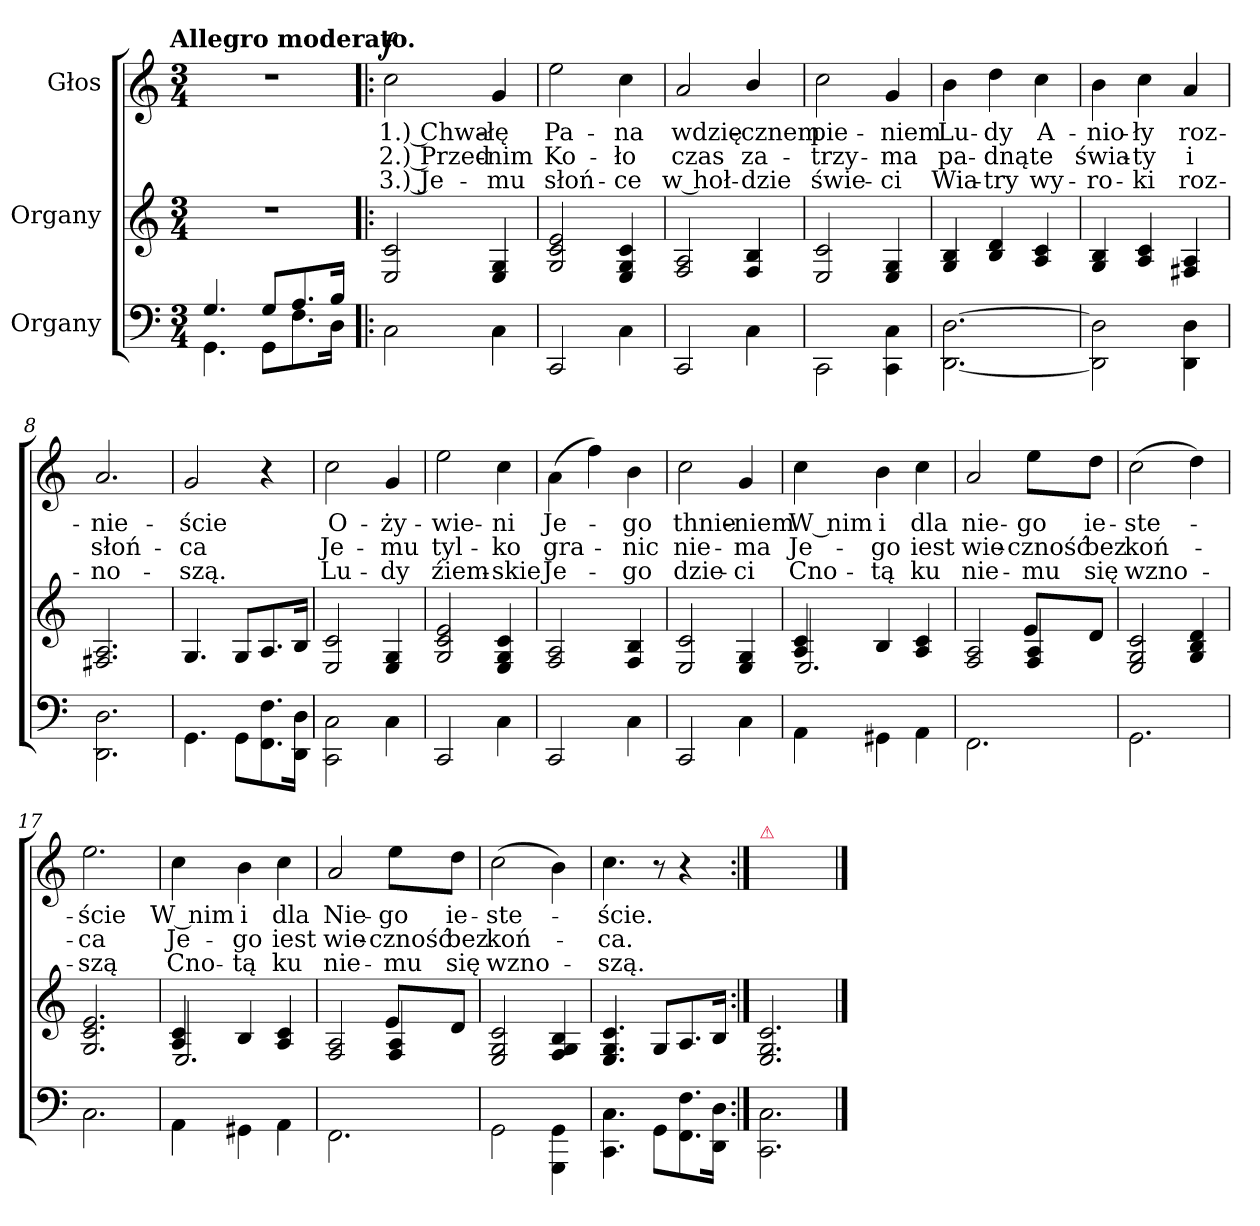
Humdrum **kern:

**kern	**kern	**kern	**text	**text	**text	**dynam
*part3	*part2	*part1	*part1	*part1	*part1	*part1
*staff3	*staff2	*staff1	*staff1	*staff1	*staff1	*staff1
*I"Organy	*I"Organy	*I"Głos	*	*	*	*
*clefF4	*clefG2	*clefG2	*	*	*	*
*k[]	*k[]	*k[]	*	*	*	*
!!LO:TX:omd:t=Allegro moderato.
*M3/4	*M3/4	*M3/4	*	*	*	*
*MM132	*MM132	*MM132	*	*	*	*
=1	=1	=1	=1	=1	=1	=1
*^	*	*	*	*	*	*
4.G/	4.GG\	2.r	2.r	.	.	.	.
8G/L	8GG\L	.	.	.	.	.	.
8.A/	8.F\	.	.	.	.	.	.
16B/Jk	16D\Jk	.	.	.	.	.	.
=2!|:	=2!|:	=2!|:	=2!|:	=2!|:	=2!|:	=2!|:	=2!|:
!	!	!	!	!	!	!	!LO:DY:a
*v	*v	*	*	*	*	*	*
2C\	2E/ 2c/	2cc\	1.) Chwa-	2.) Przed-	3.) Je-	f
4C\	4E/ 4G/	4g/	-łę	-nim	-mu	.
=3	=3	=3	=3	=3	=3	=3
2CC/	2G/ 2c/ 2e/	2ee\	Pa-	Ko-	słoń-	.
4C\	4E/ 4G/ 4c/	4cc\	-na	-ło	-ce	.
=4	=4	=4	=4	=4	=4	=4
2CC/	2F/ 2A/	2a/	wdzię-	czas	w hoł-	.
4C\	4F/ 4B/	4b/	-cznem	za-	-dzie	.
=5	=5	=5	=5	=5	=5	=5
2CC\	2E/ 2c/	2cc\	pie-	-trzy-	świe-	.
4CC\ 4C\	4E/ 4G/	4g/	-niem	-ma	-ci	.
=6	=6	=6	=6	=6	=6	=6
[2.DD\ [2.D\	4G/ 4B/	4b\	Lu-	pa-	Wia-	.
.	4B/ 4d/	4dd\	-dy	-dną	-try	.
.	4A/ 4c/	4cc\	A-	te	wy-	.
=7	=7	=7	=7	=7	=7	=7
2DD]\ 2D]\	4G/ 4B/	4b\	-nio-	świa-	-ro-	.
.	4A/ 4c/	4cc\	-ły	-ty	-ki	.
4DD\ 4D\	4F#X/ 4A/	4a/	roz-	i	roz-	.
=8	=8	=8	=8	=8	=8	=8
2.DD\ 2.D\	2.F#X/ 2.A/	2.a/	-nie-	słoń-	-no-	.
=9	=9	=9	=9	=9	=9	=9
4.GG\	4.G/	2g/	-ście	-ca	-szą.	.
8GG\L	8G/L	.	.	.	.	.
8.FF\ 8.F\	8.A/	4r	.	.	.	.
16DD\ 16D\Jk	16B/Jk	.	.	.	.	.
=10	=10	=10	=10	=10	=10	=10
2CC\ 2C\	2E/ 2c/	2cc\	O-	Je-	Lu-	.
4C\	4E/ 4G/	4g/	-ży-	-mu	-dy	.
=11	=11	=11	=11	=11	=11	=11
2CC/	2G/ 2c/ 2e/	2ee\	-wie-	tyl-	źiem-	.
4C\	4E/ 4G/ 4c/	4cc\	-ni	-ko	-skie	.
=12	=12	=12	=12	=12	=12	=12
2CC/	2F/ 2A/	(4a\	Je-	gra-	Je-	.
.	.	4ff\)	.	.	.	.
4C\	4F/ 4B/	4b\	-go	-nic	-go	.
=13	=13	=13	=13	=13	=13	=13
2CC/	2E/ 2c/	2cc\	thnie-	nie-	dzie-	.
4C\	4E/ 4G/	4g/	-niem	-ma	-ci	.
=14	=14	=14	=14	=14	=14	=14
*	*^	*	*	*	*	*
4AA\	4A/ 4c/	2.E/	4cc\	W nim	Je-	Cno-	.
4GG#X\	4B/	.	4b\	i	-go	-tą	.
4AA\	4A/ 4c/	.	4cc\	dla	iest	ku	.
=15	=15	=15	=15	=15	=15	=15	=15
2.FF\	2F/ 2A/	2ryy	2a/	nie-	wie-	nie-	.
.	4F/ 4A/	8e/L	8ee\L	-go	-czność	-mu	.
.	.	8d/J	8dd\J	ie-	bez	się	.
*	*v	*v	*	*	*	*	*
=16	=16	=16	=16	=16	=16	=16
2.GG\	2E/ 2G/ 2c/	(2cc\	-ste-	koń-	wzno-	.
.	4G/ 4B/ 4d/	4dd\)	.	.	.	.
=17	=17	=17	=17	=17	=17	=17
2.C\	2.G/ 2.c/ 2.e/	2.ee\	-ście	-ca	-szą	.
=18	=18	=18	=18	=18	=18	=18
*	*^	*	*	*	*	*
4AA\	4A/ 4c/	2.E/	4cc\	W nim	Je-	Cno-	.
4GG#X\	4B/	.	4b\	i	-go	-tą	.
4AA\	4A/ 4c/	.	4cc\	dla	iest	ku	.
=19	=19	=19	=19	=19	=19	=19	=19
2.FF\	2F/ 2A/	2ryy	2a/	Nie-	wie-	nie-	.
.	4F/ 4A/	8e/L	8ee\L	-go	-czność	-mu	.
.	.	8d/J	8dd\J	ie-	bez	się	.
*	*v	*v	*	*	*	*	*
=20	=20	=20	=20	=20	=20	=20
2GG\	2E/ 2G/ 2c/	(2cc\	-ste-	koń-	wzno-	.
4GGG\ 4GG\	4F/ 4G/ 4B/	4b\)	.	.	.	.
=21	=21	=21	=21	=21	=21	=21
4.CC\ 4.C\	4.E/ 4.G/ 4.c/	4.cc\	-ście.	-ca.	-szą.	.
8GG\L	8G/L	8r	.	.	.	.
8.FF\ 8.F\	8.A/	4r	.	.	.	.
16DD\ 16D\Jk	16B/Jk	.	.	.	.	.
=22:|!	=22:|!	=22:|!	=22:|!	=22:|!	=22:|!	=22:|!
!	!	!LO:TX:a:color=crimson:t=⚠	!	!	!	!
2.CC\ 2.C\	2.E/ 2.G/ 2.c/	2.ryy	.	.	.	.
==	==	==	==	==	==	==
*-	*-	*-	*-	*-	*-	*-
